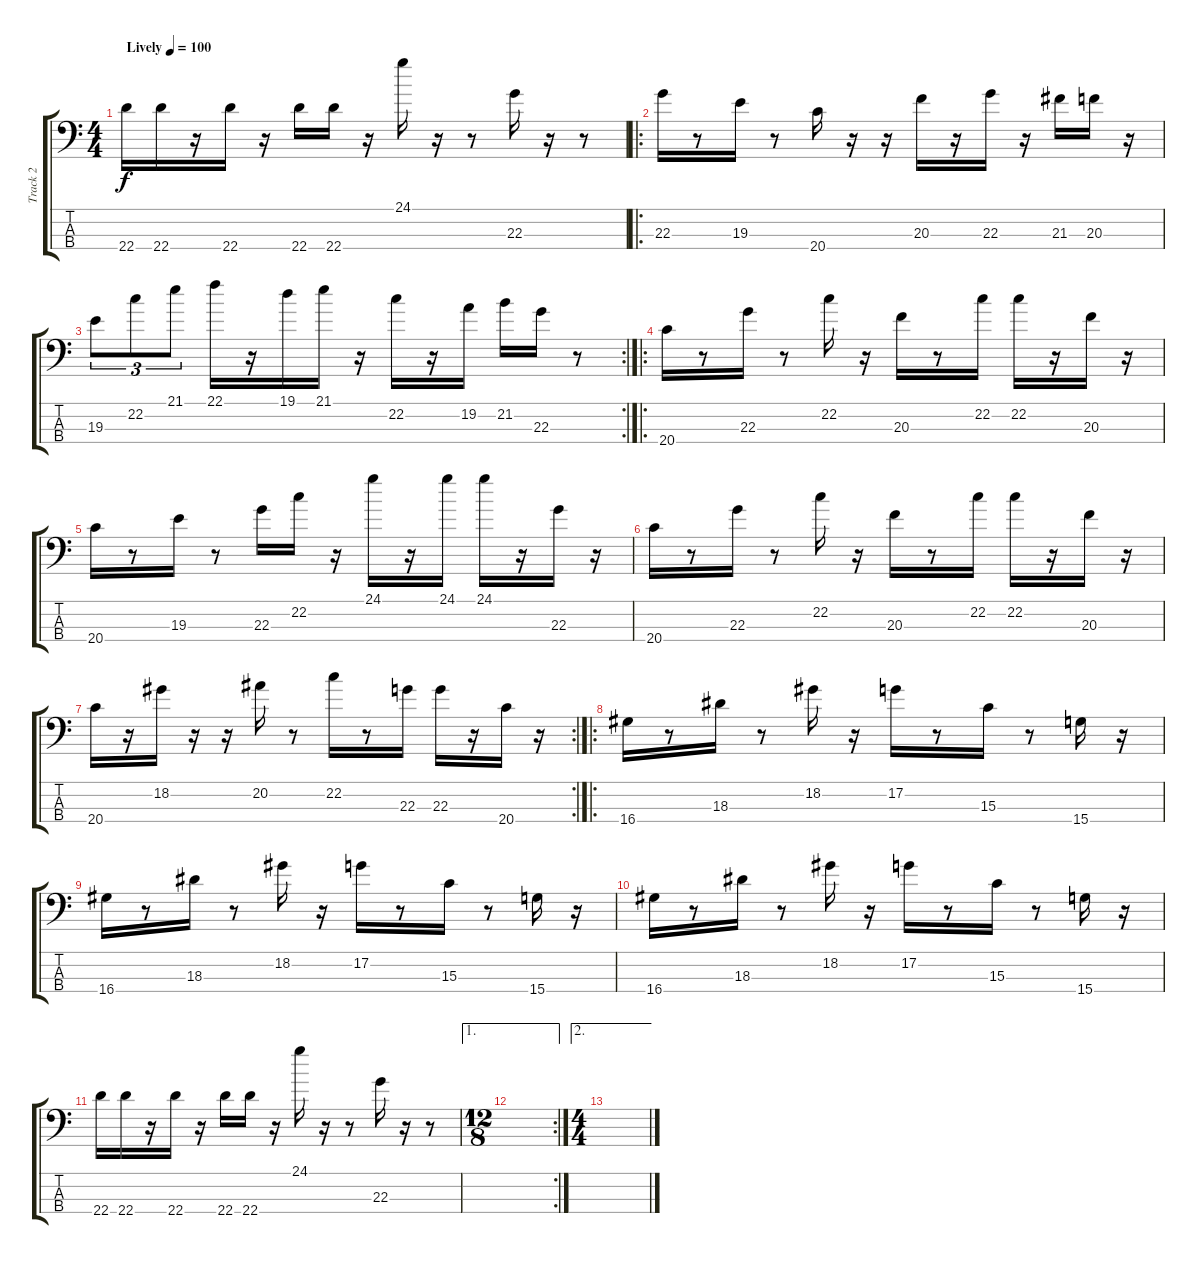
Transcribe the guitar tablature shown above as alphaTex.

\track ("Track 2" "Track 2") {instrument electricbassfinger}
\staff {score tabs}
\tuning (G2 D2 A1 E1) {hide}
\ts (4 4)
\tempo (100 "Lively")
\clef f4
\ks c
22.4.16{dy f instrument electricbassfinger} 22.4.16 r.16 22.4.16 r.16 22.4.16 22.4.16 r.16 24.1.16 r.16 r.8 22.3.16 r.16 r.8 |
\ro
22.3.16 r.8 19.3.16 r.8 20.4.16 r.16 r.16 20.3.16 r.16 22.3.16 r.16 21.3.16 20.3.16 r.16 |
\rc 2
19.3.8{tu (3 2)} 22.2.8{tu (3 2)} 21.1.8{tu (3 2)} 22.1.16 r.16 19.1.16 21.1.16 r.16 22.2.16 r.16 19.2.16 21.2.16 22.3.16 r.8 |
\ro
20.4.16 r.8 22.3.16 r.8 22.2.16 r.16 20.3.16 r.8 22.2.16 22.2.16 r.16 20.3.16 r.16 |
20.4.16 r.8 19.3.16 r.8 22.3.16 22.2.16 r.16 24.1.16 r.16 24.1.16 24.1.16 r.16 22.3.16 r.16 |
20.4.16 r.8 22.3.16 r.8 22.2.16 r.16 20.3.16 r.8 22.2.16 22.2.16 r.16 20.3.16 r.16 |
\rc 2
20.4.16 r.16 18.2.16 r.16 r.16 20.2.16 r.8 22.2.16 r.8 22.3.16 22.3.16 r.16 20.4.16 r.16 |
\ro
16.4.16 r.8 18.3.16 r.8 18.2.16 r.16 17.2.16 r.8 15.3.16 r.8 15.4.16 r.16 |
16.4.16 r.8 18.3.16 r.8 18.2.16 r.16 17.2.16 r.8 15.3.16 r.8 15.4.16 r.16 |
16.4.16 r.8 18.3.16 r.8 18.2.16 r.16 17.2.16 r.8 15.3.16 r.8 15.4.16 r.16 |
22.4.16 22.4.16 r.16 22.4.16 r.16 22.4.16 22.4.16 r.16 24.1.16 r.16 r.8 22.3.16 r.16 r.8 |
\ae 1
\rc 2
\ts (12 8)
|
\ae 2
\ts (4 4)
